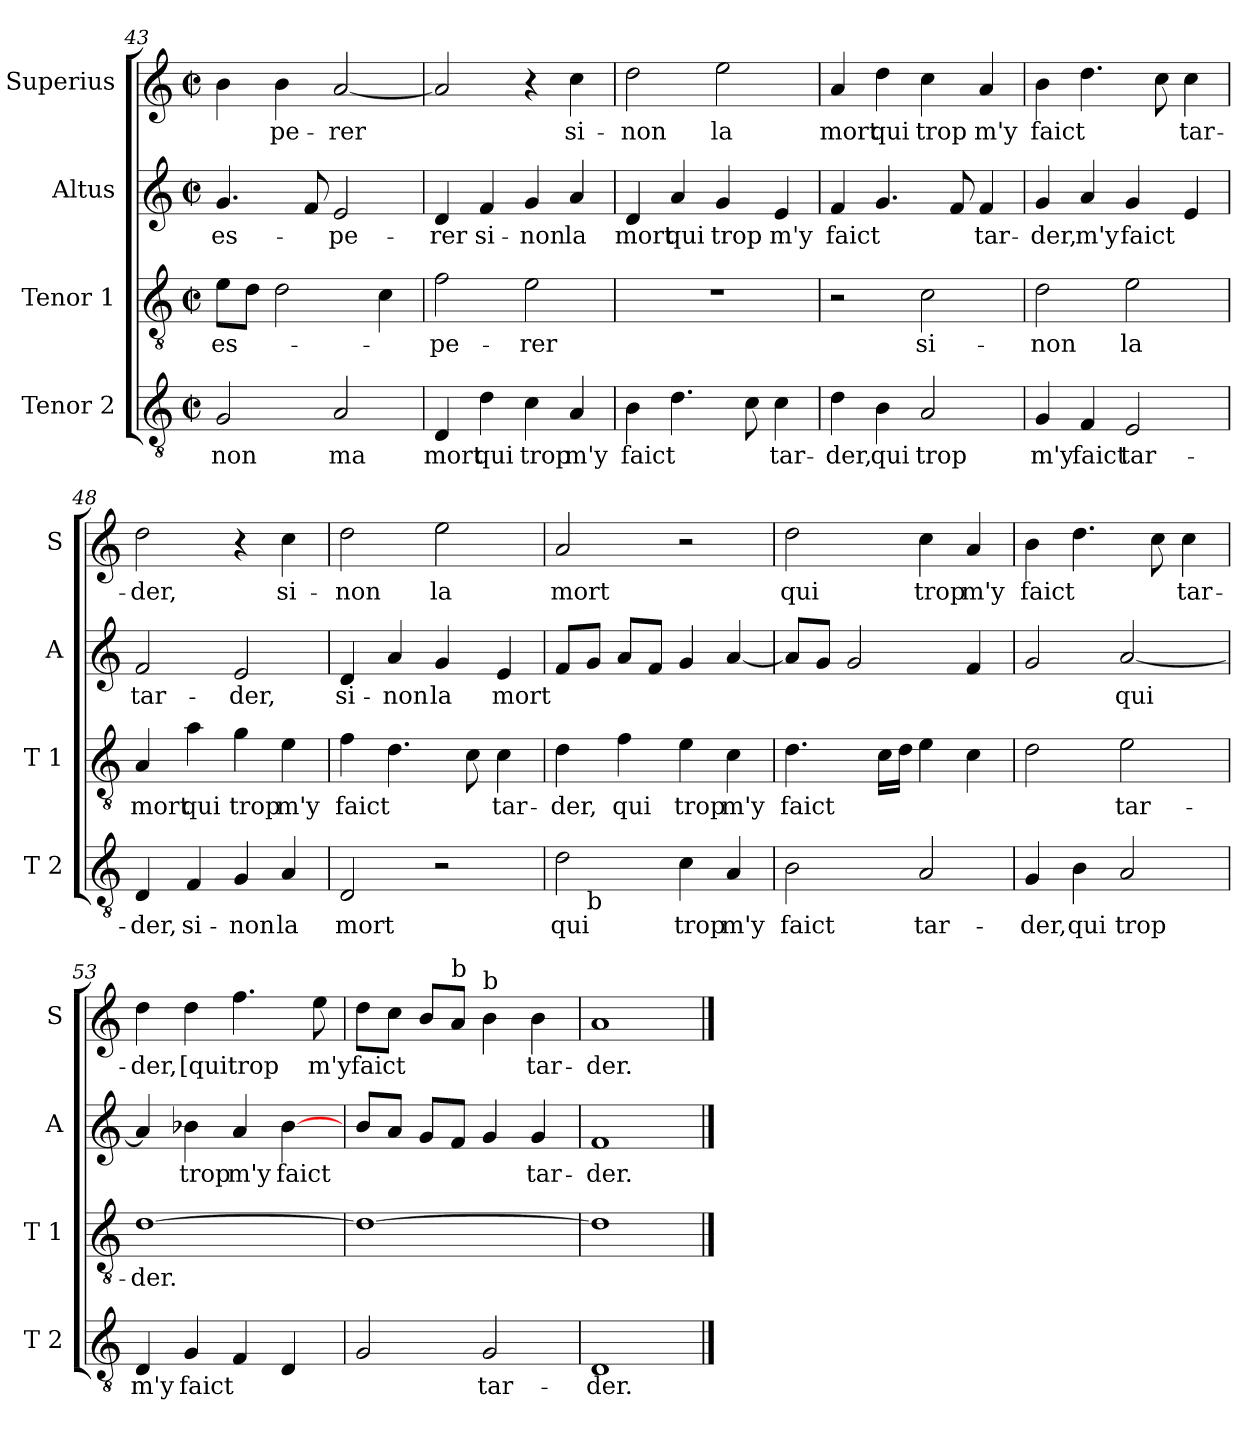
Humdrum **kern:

**kern	**text	**kern	**text	**kern	**text	**kern	**text
*part4	*part4	*part3	*part3	*part2	*part2	*part1	*part1
*staff4	*staff4	*staff3	*staff3	*staff2	*staff2	*staff1	*staff1
*I"Tenor 2	*	*I"Tenor 1	*	*I"Altus	*	*I"Superius	*
*I'T 2	*	*I'T 1	*	*I'A	*	*I'S	*
*clefGv2	*	*clefGv2	*	*clefG2	*	*clefG2	*
*k[]	*	*k[]	*	*k[]	*	*k[]	*
*C:	*	*C:	*	*C:	*	*C:	*
*M2/2	*	*M2/2	*	*M2/2	*	*M2/2	*
*met(c|)	*	*met(c|)	*	*met(c|)	*	*met(c|)	*
=43	=43	=43	=43	=43	=43	=43	=43
2G/	-non	8e\L	es-	4.g/	es-	4b\	.
.	.	8d\J	.	.	.	.	.
.	.	2d\	.	.	.	4b\	-pe-
.	.	.	.	8f/	.	.	.
2A/	ma	.	.	2e/	-pe-	[2a/	-rer
.	.	4c\	.	.	.	.	.
=44	=44	=44	=44	=44	=44	=44	=44
4D/	mort	2f\	-pe-	4d/	-rer	2a/]	.
4d\	qui	.	.	4f/	si-	.	.
4c\	trop	2e\	-rer	4g/	-non	4r	.
4A/	m'y	.	.	4a/	la	4cc\	si-
=45	=45	=45	=45	=45	=45	=45	=45
4B\	faict	1r	.	4d/	mort	2dd\	-non
4.d\	.	.	.	4a/	qui	.	.
.	.	.	.	4g/	trop	2ee\	la
8c\	.	.	.	.	.	.	.
4c\	tar-	.	.	4e/	m'y	.	.
!!LO:PB:g=z
=46	=46	=46	=46	=46	=46	=46	=46
4d\	-der,	2r	.	4f/	faict	4a/	mort
4B\	qui	.	.	4.g/	.	4dd\	qui
2A/	trop	2c\	si-	.	.	4cc\	trop
.	.	.	.	8f/	.	.	.
.	.	.	.	4f/	tar-	4a/	m'y
=47	=47	=47	=47	=47	=47	=47	=47
4G/	m'y	2d\	-non	4g/	-der,	4b\	faict
4F/	faict	.	.	4a/	m'y	4.dd\	.
2E/	tar-	2e\	la	4g/	faict	.	.
.	.	.	.	.	.	8cc\	.
.	.	.	.	4e/	.	4cc\	tar-
=48	=48	=48	=48	=48	=48	=48	=48
4D/	-der,	4A/	mort	2f/	tar-	2dd\	-der,
4F/	si-	4a\	qui	.	.	.	.
4G/	-non	4g\	trop	2e/	-der,	4r	.
4A/	la	4e\	m'y	.	.	4cc\	si-
=49	=49	=49	=49	=49	=49	=49	=49
2D/	mort	4f\	faict	4d/	si-	2dd\	-non
.	.	4.d\	.	4a/	-non	.	.
2r	.	.	.	4g/	la	2ee\	la
.	.	8c\	.	.	.	.	.
.	.	4c\	tar-	4e/	mort	.	.
=50	=50	=50	=50	=50	=50	=50	=50
*^	*	*	*	*	*	*	*
2d\	8ryy	qui	4d\	-der,	8f/L	.	2a/	mort
!	!LO:TX:b:t=b	!	!	!	!	!	!	!
.	2..ryy	.	.	.	8g/J	.	.	.
.	.	.	4f\	qui	8a/L	.	.	.
.	.	.	.	.	8f/J	.	.	.
4c\	.	trop	4e\	trop	4g/	.	2r	.
4A/	.	m'y	4c\	m'y	[4a/	.	.	.
*v	*v	*	*	*	*	*	*	*
!!LO:LB:g=z
=51	=51	=51	=51	=51	=51	=51	=51
2B\	faict	4.d\	faict	8a/L]	.	2dd\	qui
.	.	.	.	8g/J	.	.	.
.	.	.	.	2g/	.	.	.
.	.	16c\LL	.	.	.	.	.
.	.	16d\JJ	.	.	.	.	.
2A/	tar-	4e\	.	.	.	4cc\	trop
.	.	4c\	.	4f/	.	4a/	m'y
=52	=52	=52	=52	=52	=52	=52	=52
4G/	-der,	2d\	.	2g/	.	4b\	faict
4B\	qui	.	.	.	.	4.dd\	.
2A/	trop	2e\	tar-	[2a/	qui	.	.
.	.	.	.	.	.	8cc\	.
.	.	.	.	.	.	4cc\	tar-
=53	=53	=53	=53	=53	=53	=53	=53
4D/	m'y	[1d	-der.	4a/]	.	4dd\	-der,
4G/	faict	.	.	4b-X\	trop	4dd\	[qui
4F/	.	.	.	4a/	m'y	4.ff\	trop
4D/	.	.	.	[4b-\	faict	.	.
.	.	.	.	.	.	8ee\	m'y
=54	=54	=54	=54	=54	=54	=54	=54
2G/	.	1d_	.	8b/L	.	8dd\L	faict
.	.	.	.	8a/J	.	8cc\J	.
.	.	.	.	8g/L	.	8b/L	.
!	!	!	!	!	!	!LO:TX:a:t=b	!
.	.	.	.	8f/J	.	8a/J	.
!	!	!	!	!	!	!LO:TX:a:t=b	!
2G/	tar-	.	.	4g/	.	4b\	.
.	.	.	.	4g/	tar-	4b\	tar-
=55	=55	=55	=55	=55	=55	=55	=55
1D	-der.	1d]	.	1f	-der.	1a	-der.
==	==	==	==	==	==	==	==
*-	*-	*-	*-	*-	*-	*-	*-
